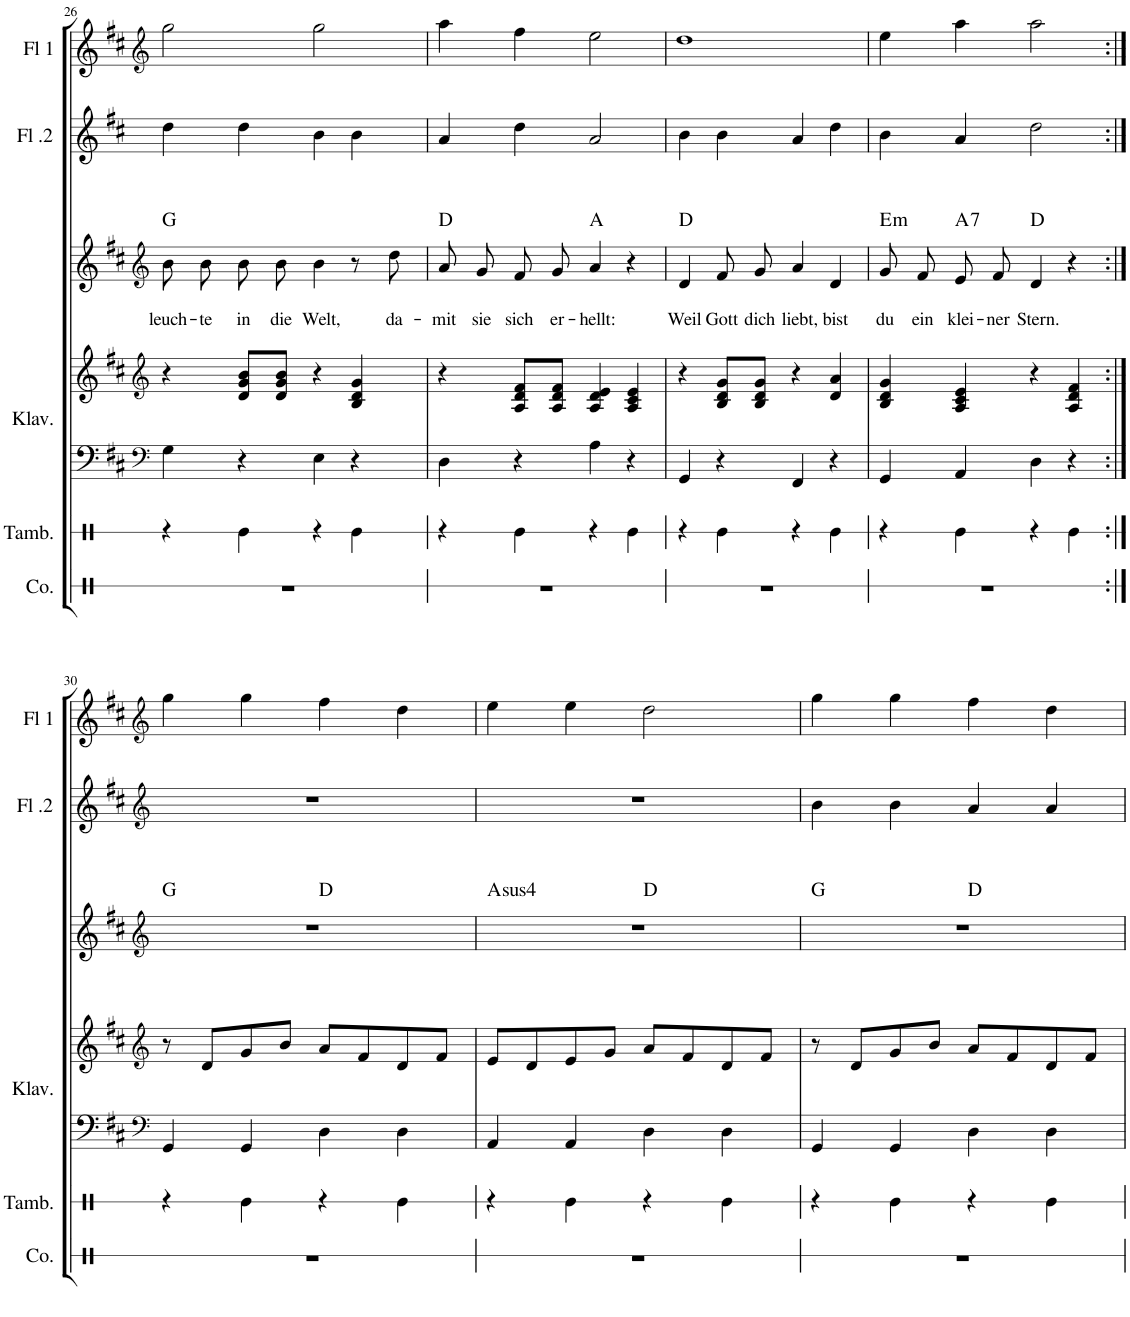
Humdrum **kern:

**kern	**kern	**kern	**kern	**kern	**text	**text	**harte	**kern	**kern
*part6	*part5	*part4	*part4	*part3	*part3	*part3	*part3	*part2	*part1
*staff7	*staff6	*staff5	*staff4	*staff3	*staff3	*staff3	*	*staff2	*staff1
*I"Congas	*I"Tamburin	*I"Klavier	*	*I"Chor	*	*	*	*I"Flöte 2	*I"Flöte 1
*I'Co.	*I'Tamb.	*I'Klav.	*	*	*	*	*	*I'Fl .2	*I'Fl 1
!!LO:PB:g=z
*clefX	*clefX	*clefF4	*clefG2	*clefG2	*	*	*	*clefG2	*clefG2
*k[]	*k[]	*k[f#c#]	*k[f#c#]	*k[f#c#]	*	*	*	*k[f#c#]	*k[f#c#]
=26	=26	=26	=26	=26	=26	=26	=26	=26	=26
!	!	!	!	!	!	!LO:LY:b	!	!	!
1r	4r	4G\	4r	8b\	.	leuch-	G:maj	4dd\	2gg\
!	!	!	!	!	!	!LO:LY:b	!	!	!
.	.	.	.	8b\	.	te	.	.	.
!	!	!	!	!	!	!LO:LY:b	!	!	!
.	4Re\	4r	8d/ 8g/ 8b/L	8b\	.	in	.	4dd\	.
!	!	!	!	!	!	!LO:LY:b	!	!	!
.	.	.	8d/ 8g/ 8b/J	8b\	.	die	.	.	.
!	!	!	!	!	!	!LO:LY:b	!	!	!
.	4r	4E\	4r	4b\	.	Welt,	.	4b\	2gg\
.	4Re\	4r	4B/ 4d/ 4g/	8r	.	.	.	4b\	.
!	!	!	!	!	!	!LO:LY:b	!	!	!
.	.	.	.	8dd\	.	da-	.	.	.
=27	=27	=27	=27	=27	=27	=27	=27	=27	=27
!	!	!	!	!	!	!LO:LY:b	!	!	!
1r	4r	4D\	4r	8a/	.	mit	D:maj	4a/	4aa\
!	!	!	!	!	!	!LO:LY:b	!	!	!
.	.	.	.	8g/	.	sie	.	.	.
!	!	!	!	!	!	!LO:LY:b	!	!	!
.	4Re\	4r	8A/ 8d/ 8f#/L	8f#/	.	sich	.	4dd\	4ff#\
!	!	!	!	!	!	!LO:LY:b	!	!	!
.	.	.	8A/ 8d/ 8f#/J	8g/	.	er-	.	.	.
!	!	!	!	!	!	!LO:LY:b	!	!	!
.	4r	4A\	4A/ 4d/ 4e/	4a/	.	hellt:	A:maj	2a/	2ee\
.	4Re\	4r	4A/ 4c#/ 4e/	4r	.	.	.	.	.
=28	=28	=28	=28	=28	=28	=28	=28	=28	=28
!	!	!	!	!	!	!LO:LY:b	!	!	!
1r	4r	4GG/	4r	4d/	.	Weil	D:maj	4b\	1dd
!	!	!	!	!	!	!LO:LY:b	!	!	!
.	4Re\	4r	8B/ 8d/ 8g/L	8f#/	.	Gott	.	4b\	.
!	!	!	!	!	!	!LO:LY:b	!	!	!
.	.	.	8B/ 8d/ 8g/J	8g/	.	dich	.	.	.
!	!	!	!	!	!	!LO:LY:b	!	!	!
.	4r	4FF#/	4r	4a/	.	liebt,	.	4a/	.
!	!	!	!	!	!	!LO:LY:b	!	!	!
.	4Re\	4r	4d/ 4a/	4d/	.	bist	.	4dd\	.
=29	=29	=29	=29	=29	=29	=29	=29	=29	=29
!	!	!	!	!	!	!LO:LY:b	!LO:H:kt=m	!	!
1r	4r	4GG/	4B/ 4d/ 4g/	8g/	.	du	E:min	4b\	4ee\
!	!	!	!	!	!	!LO:LY:b	!	!	!
.	.	.	.	8f#/	.	ein	.	.	.
!	!	!	!	!	!	!LO:LY:b	!LO:H:kt=7	!	!
.	4Re\	4AA/	4A/ 4c#/ 4e/	8e/	.	klei-	A:7	4a/	4aa\
!	!	!	!	!	!	!LO:LY:b	!	!	!
.	.	.	.	8f#/	.	ner	.	.	.
!	!	!	!	!	!	!LO:LY:b	!	!	!
.	4r	4D\	4r	4d/	.	Stern.	D:maj	2dd\	2aa\
.	4Re\	4r	4A/ 4d/ 4f#/	4r	.	.	.	.	.
!!LO:LB:g=z
=30:|!	=30:|!	=30:|!	=30:|!	=30:|!	=30:|!	=30:|!	=30:|!	=30:|!	=30:|!
*	*	*clefF4	*clefG2	*clefG2	*	*	*	*clefG2	*clefG2
*	*	*	*	*^	*	*	*	*	*
1r	4r	4GG/	8r	1r	2ryy	.	.	G:maj	1r	4gg\
.	.	.	8d/L	.	.	.	.	.	.	.
.	4Re\	4GG/	8g/	.	.	.	.	.	.	4gg\
.	.	.	8b/J	.	.	.	.	.	.	.
.	4r	4D\	8a/L	.	2ryy	.	.	D:maj	.	4ff#\
.	.	.	8f#/	.	.	.	.	.	.	.
.	4Re\	4D\	8d/	.	.	.	.	.	.	4dd\
.	.	.	8f#/J	.	.	.	.	.	.	.
=31	=31	=31	=31	=31	=31	=31	=31	=31	=31	=31
!	!	!	!	!	!	!	!	!LO:H:kt=4	!	!
1r	4r	4AA/	8e/L	1r	2ryy	.	.	A:sus4	1r	4ee\
.	.	.	8d/	.	.	.	.	.	.	.
.	4Re\	4AA/	8e/	.	.	.	.	.	.	4ee\
.	.	.	8g/J	.	.	.	.	.	.	.
.	4r	4D\	8a/L	.	2ryy	.	.	D:maj	.	2dd\
.	.	.	8f#/	.	.	.	.	.	.	.
.	4Re\	4D\	8d/	.	.	.	.	.	.	.
.	.	.	8f#/J	.	.	.	.	.	.	.
=32	=32	=32	=32	=32	=32	=32	=32	=32	=32	=32
1r	4r	4GG/	8r	1r	2ryy	.	.	G:maj	4b\	4gg\
.	.	.	8d/L	.	.	.	.	.	.	.
.	4Re\	4GG/	8g/	.	.	.	.	.	4b\	4gg\
.	.	.	8b/J	.	.	.	.	.	.	.
.	4r	4D\	8a/L	.	2ryy	.	.	D:maj	4a/	4ff#\
.	.	.	8f#/	.	.	.	.	.	.	.
.	4Re\	4D\	8d/	.	.	.	.	.	4a/	4dd\
.	.	.	8f#/J	.	.	.	.	.	.	.
*	*	*	*	*v	*v	*	*	*	*	*
=	=	=	=	=	=	=	=	=	=
*-	*-	*-	*-	*-	*-	*-	*-	*-	*-
